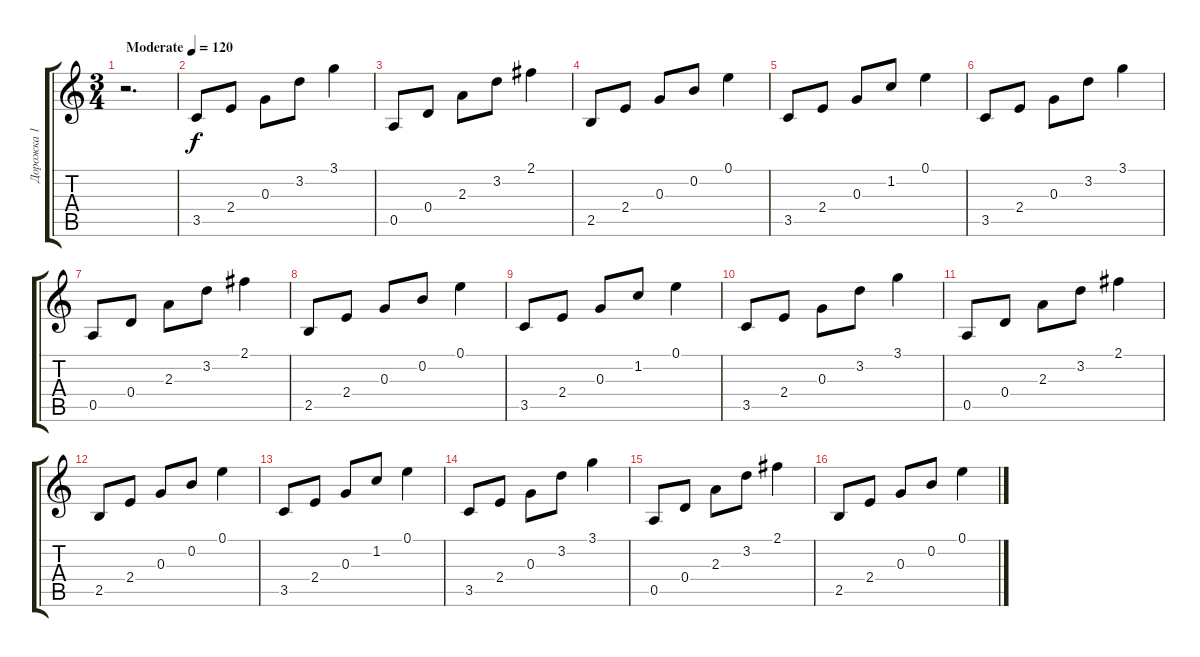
\track ("Дорожка 1" "Дорожка 1") {instrument acousticguitarsteel}
\staff {score tabs}
\tuning (E4 B3 G3 D3 A2 E2) {hide}
\ts (3 4)
\tempo (120 "Moderate")
\clef g2
\ks c
r.2{d dy f instrument acousticguitarsteel} |
3.5.8 2.4.8 0.3.8 3.2.8 3.1.4 |
0.5.8 0.4.8 2.3.8 3.2.8 2.1.4 |
2.5.8 2.4.8 0.3.8 0.2.8 0.1.4 |
3.5.8 2.4.8 0.3.8 1.2.8 0.1.4 |
3.5.8 2.4.8 0.3.8 3.2.8 3.1.4 |
0.5.8 0.4.8 2.3.8 3.2.8 2.1.4 |
2.5.8 2.4.8 0.3.8 0.2.8 0.1.4 |
3.5.8 2.4.8 0.3.8 1.2.8 0.1.4 |
3.5.8 2.4.8 0.3.8 3.2.8 3.1.4 |
0.5.8 0.4.8 2.3.8 3.2.8 2.1.4 |
2.5.8 2.4.8 0.3.8 0.2.8 0.1.4 |
3.5.8 2.4.8 0.3.8 1.2.8 0.1.4 |
3.5.8 2.4.8 0.3.8 3.2.8 3.1.4 |
0.5.8 0.4.8 2.3.8 3.2.8 2.1.4 |
2.5.8 2.4.8 0.3.8 0.2.8 0.1.4
